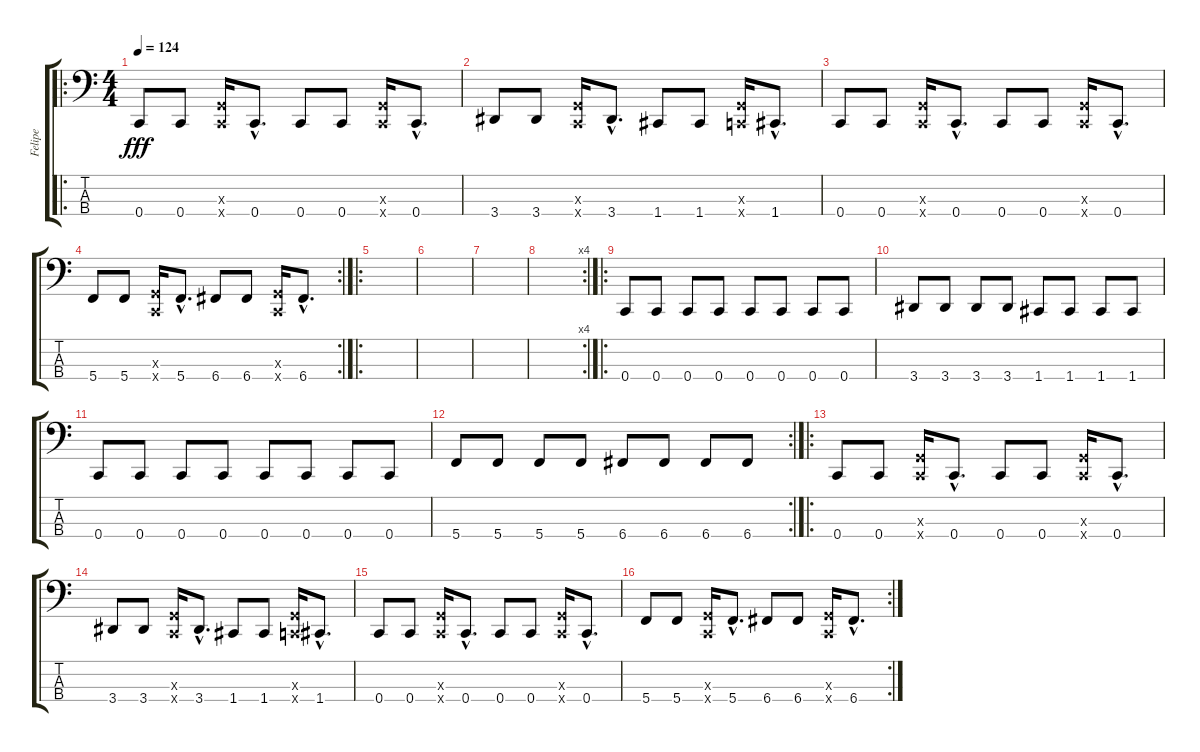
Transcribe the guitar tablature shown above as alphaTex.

\track ("Felipe" "Felipe") {instrument electricbassfinger}
\staff {score tabs}
\tuning (F2 C2 G1 C1) {hide}
\ro
\ts (4 4)
\tempo 124
\clef f4
\ks c
0.4.8{dy fff} 0.4.8 (0.3{x} 0.4{x}).16 0.4{hac}.8{d} 0.4.8 0.4.8 (0.3{x} 0.4{x}).16 0.4{hac}.8{d} |
3.4.8 3.4.8 (0.3{x} 0.4{x}).16 3.4{hac}.8{d} 1.4.8 1.4.8 (0.3{x} 0.4{x}).16 1.4{hac}.8{d} |
0.4.8 0.4.8 (0.3{x} 0.4{x}).16 0.4{hac}.8{d} 0.4.8 0.4.8 (0.3{x} 0.4{x}).16 0.4{hac}.8{d} |
\rc 2
5.4.8 5.4.8 (0.3{x} 0.4{x}).16 5.4{hac}.8{d} 6.4.8 6.4.8 (0.3{x} 0.4{x}).16 6.4{hac}.8{d} |
\ro
|
|
|
\rc 4
|
\ro
0.4.8 0.4.8 0.4.8 0.4.8 0.4.8 0.4.8 0.4.8 0.4.8 |
3.4.8 3.4.8 3.4.8 3.4.8 1.4.8 1.4.8 1.4.8 1.4.8 |
0.4.8 0.4.8 0.4.8 0.4.8 0.4.8 0.4.8 0.4.8 0.4.8 |
\rc 2
5.4.8 5.4.8 5.4.8 5.4.8 6.4.8 6.4.8 6.4.8 6.4.8 |
\ro
0.4.8 0.4.8 (0.3{x} 0.4{x}).16 0.4{hac}.8{d} 0.4.8 0.4.8 (0.3{x} 0.4{x}).16 0.4{hac}.8{d} |
3.4.8 3.4.8 (0.3{x} 0.4{x}).16 3.4{hac}.8{d} 1.4.8 1.4.8 (0.3{x} 0.4{x}).16 1.4{hac}.8{d} |
0.4.8 0.4.8 (0.3{x} 0.4{x}).16 0.4{hac}.8{d} 0.4.8 0.4.8 (0.3{x} 0.4{x}).16 0.4{hac}.8{d} |
\rc 2
5.4.8 5.4.8 (0.3{x} 0.4{x}).16 5.4{hac}.8{d} 6.4.8 6.4.8 (0.3{x} 0.4{x}).16 6.4{hac}.8{d}
